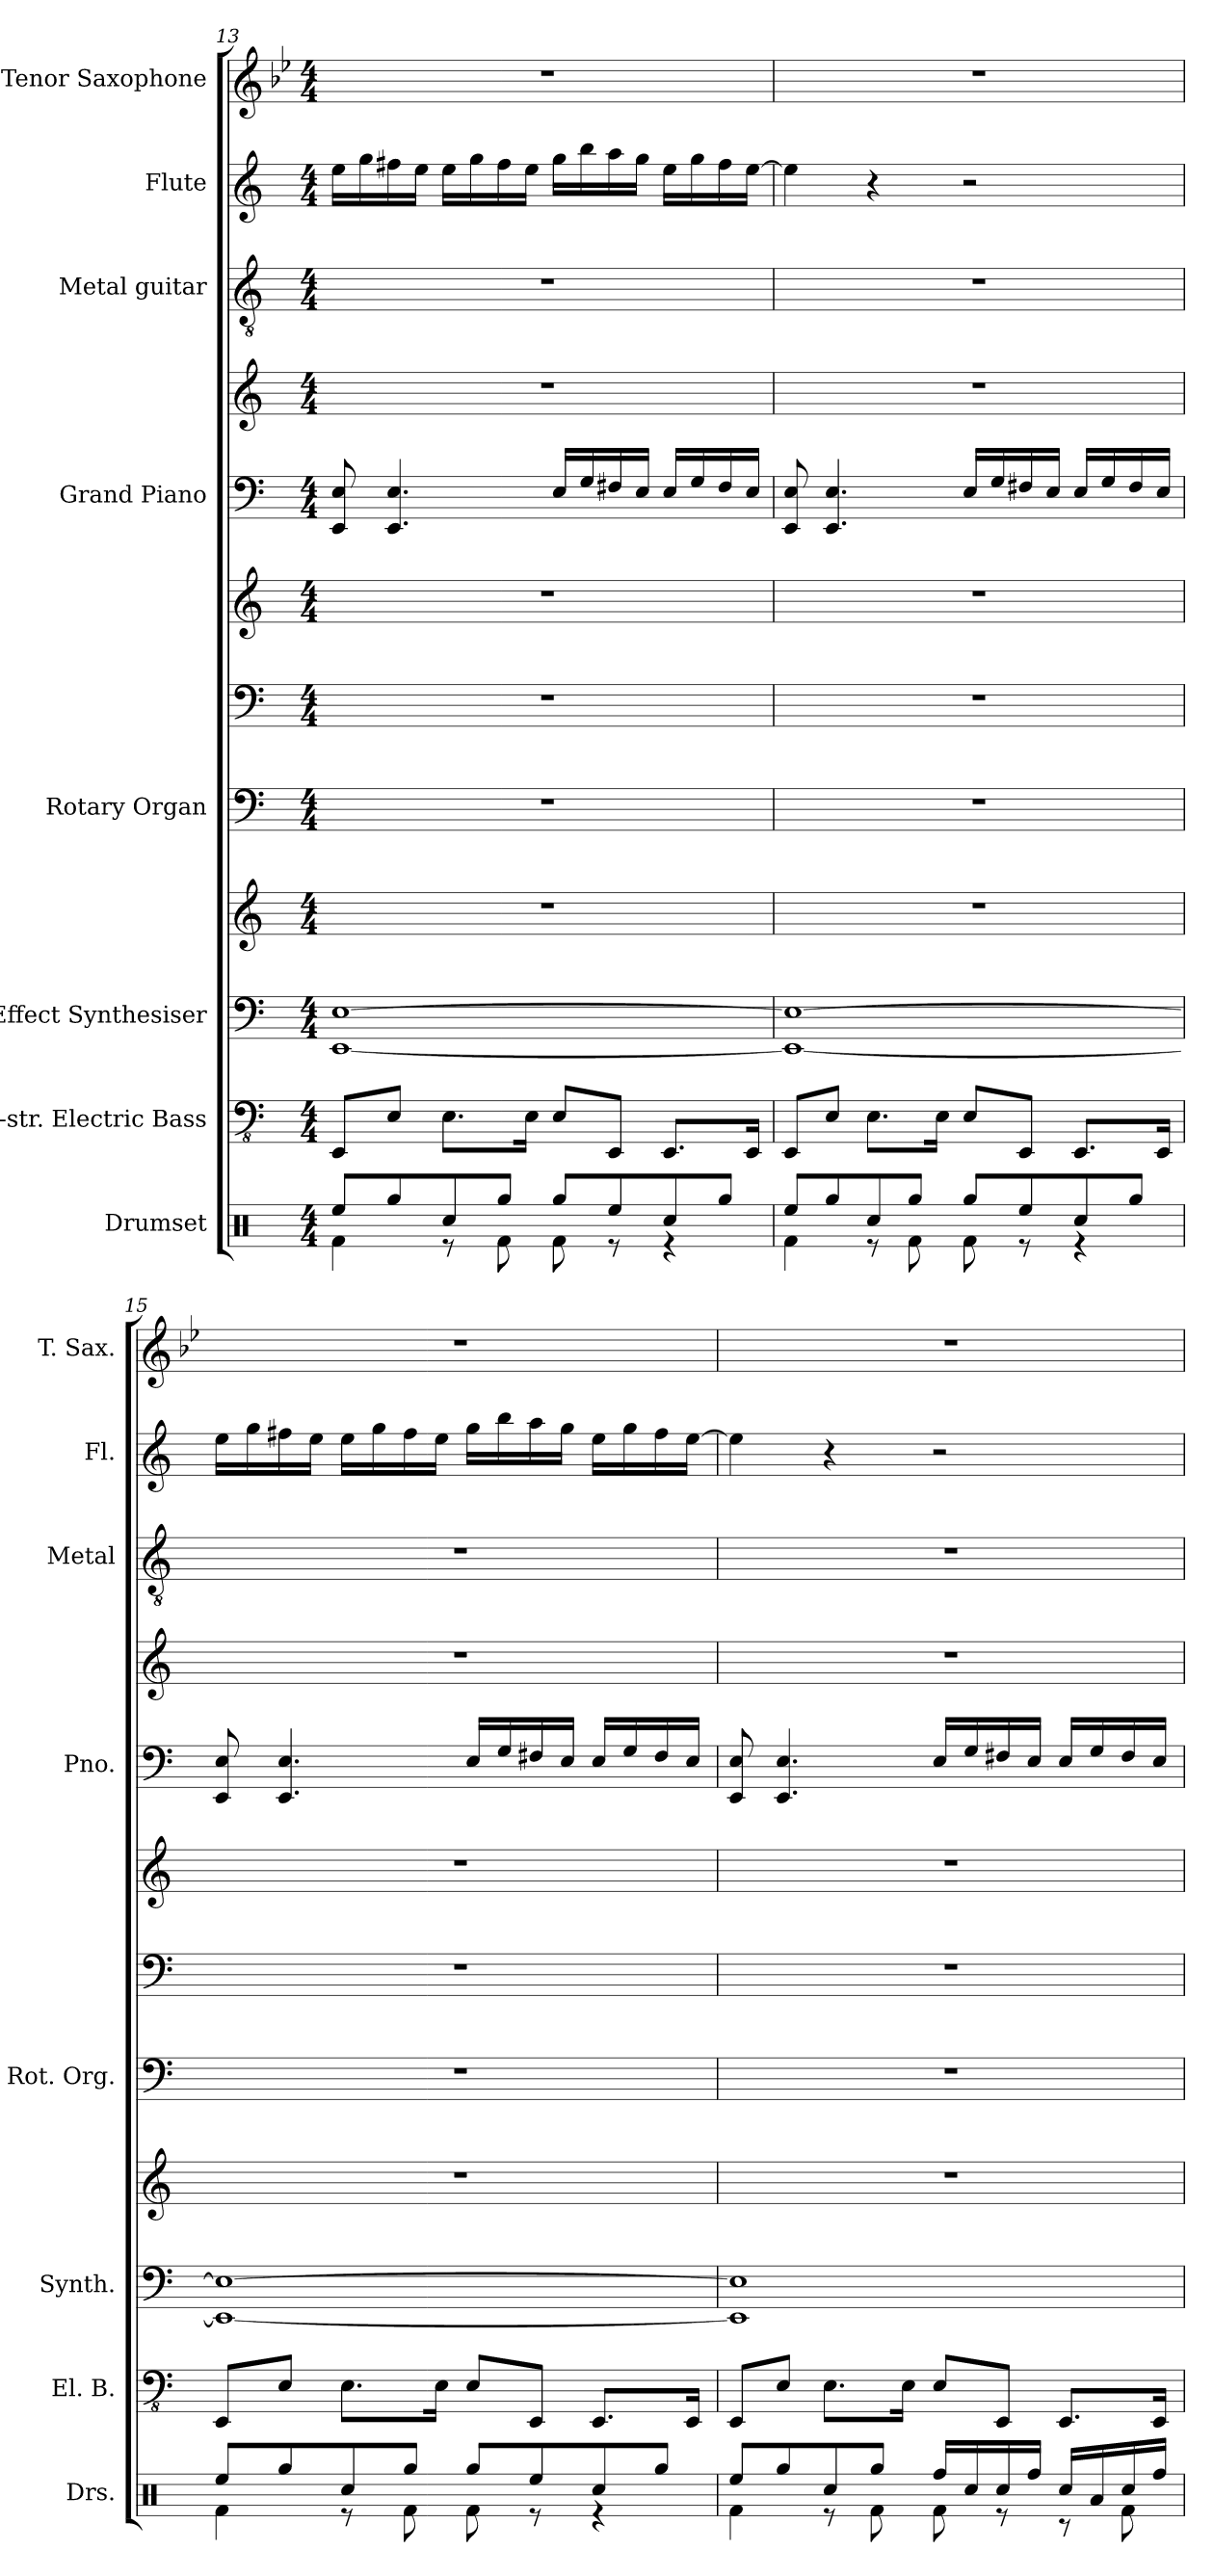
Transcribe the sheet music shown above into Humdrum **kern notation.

**kern	**kern	**kern	**kern	**kern	**kern	**kern	**kern	**kern	**kern	**kern	**kern
*part8	*part7	*part6	*part6	*part5	*part5	*part5	*part4	*part4	*part3	*part2	*part1
*staff12	*staff11	*staff10	*staff9	*staff8	*staff7	*staff6	*staff5	*staff4	*staff3	*staff2	*staff1
*I"Drumset	*I"5-str. Electric Bass	*I"Effect Synthesiser	*	*I"Rotary Organ	*	*	*I"Grand Piano	*	*I"Metal guitar	*I"Flute	*I"Tenor Saxophone
*I'Drs.	*I'El. B.	*I'Synth.	*	*I'Rot. Org.	*	*	*I'Pno.	*	*I'Metal	*I'Fl.	*I'T. Sax.
*clefX	*clefFv4	*clefF4	*clefG2	*clefF4	*clefF4	*clefG2	*clefF4	*clefG2	*clefGv2	*clefG2	*clefG2
*	*	*	*	*	*	*	*	*	*	*	*ITrd8c14
*k[]	*k[]	*k[]	*k[]	*k[]	*k[]	*k[]	*k[]	*k[]	*k[]	*k[]	*k[b-e-]
*M4/4	*M4/4	*M4/4	*M4/4	*M4/4	*M4/4	*M4/4	*M4/4	*M4/4	*M4/4	*M4/4	*M4/4
=13	=13	=13	=13	=13	=13	=13	=13	=13	=13	=13	=13
*^	*	*	*	*	*	*	*	*	*	*	*
8Ree/L	4Rf\	8EEE/L	[1EE [1E	1r	1r	1r	1r	8EE/ 8E/	1r	1r	16ee\LL	1r
.	.	.	.	.	.	.	.	.	.	.	16gg\	.
8Rgg/	.	8EE/J	.	.	.	.	.	4.EE/ 4.E/	.	.	16ff#X\	.
.	.	.	.	.	.	.	.	.	.	.	16ee\JJ	.
8Rcc/	8r	8.EE\L	.	.	.	.	.	.	.	.	16ee\LL	.
.	.	.	.	.	.	.	.	.	.	.	16gg\	.
8Rgg/J	8Rf\	.	.	.	.	.	.	.	.	.	16ff#\	.
.	.	16EE\Jk	.	.	.	.	.	.	.	.	16ee\JJ	.
8Rgg/L	8Rf\	8EE/L	.	.	.	.	.	16E/LL	.	.	16gg\LL	.
.	.	.	.	.	.	.	.	16G/	.	.	16bb\	.
8Ree/	8r	8EEE/J	.	.	.	.	.	16F#X/	.	.	16aa\	.
.	.	.	.	.	.	.	.	16E/JJ	.	.	16gg\JJ	.
8Rcc/	4r	8.EEE/L	.	.	.	.	.	16E/LL	.	.	16ee\LL	.
.	.	.	.	.	.	.	.	16G/	.	.	16gg\	.
8Rgg/J	.	.	.	.	.	.	.	16F#/	.	.	16ff#\	.
.	.	16EEE/Jk	.	.	.	.	.	16E/JJ	.	.	[16ee\JJ	.
!!LO:PB:g=z
=14	=14	=14	=14	=14	=14	=14	=14	=14	=14	=14	=14	=14
8Ree/L	4Rf\	8EEE/L	1EE_ 1E_	1r	1r	1r	1r	8EE/ 8E/	1r	1r	4ee\]	1r
8Rgg/	.	8EE/J	.	.	.	.	.	4.EE/ 4.E/	.	.	.	.
8Rcc/	8r	8.EE\L	.	.	.	.	.	.	.	.	4r	.
8Rgg/J	8Rf\	.	.	.	.	.	.	.	.	.	.	.
.	.	16EE\Jk	.	.	.	.	.	.	.	.	.	.
8Rgg/L	8Rf\	8EE/L	.	.	.	.	.	16E/LL	.	.	2r	.
.	.	.	.	.	.	.	.	16G/	.	.	.	.
8Ree/	8r	8EEE/J	.	.	.	.	.	16F#X/	.	.	.	.
.	.	.	.	.	.	.	.	16E/JJ	.	.	.	.
8Rcc/	4r	8.EEE/L	.	.	.	.	.	16E/LL	.	.	.	.
.	.	.	.	.	.	.	.	16G/	.	.	.	.
8Rgg/J	.	.	.	.	.	.	.	16F#/	.	.	.	.
.	.	16EEE/Jk	.	.	.	.	.	16E/JJ	.	.	.	.
=15	=15	=15	=15	=15	=15	=15	=15	=15	=15	=15	=15	=15
8Ree/L	4Rf\	8EEE/L	1EE_ 1E_	1r	1r	1r	1r	8EE/ 8E/	1r	1r	16ee\LL	1r
.	.	.	.	.	.	.	.	.	.	.	16gg\	.
8Rgg/	.	8EE/J	.	.	.	.	.	4.EE/ 4.E/	.	.	16ff#X\	.
.	.	.	.	.	.	.	.	.	.	.	16ee\JJ	.
8Rcc/	8r	8.EE\L	.	.	.	.	.	.	.	.	16ee\LL	.
.	.	.	.	.	.	.	.	.	.	.	16gg\	.
8Rgg/J	8Rf\	.	.	.	.	.	.	.	.	.	16ff#\	.
.	.	16EE\Jk	.	.	.	.	.	.	.	.	16ee\JJ	.
8Rgg/L	8Rf\	8EE/L	.	.	.	.	.	16E/LL	.	.	16gg\LL	.
.	.	.	.	.	.	.	.	16G/	.	.	16bb\	.
8Ree/	8r	8EEE/J	.	.	.	.	.	16F#X/	.	.	16aa\	.
.	.	.	.	.	.	.	.	16E/JJ	.	.	16gg\JJ	.
8Rcc/	4r	8.EEE/L	.	.	.	.	.	16E/LL	.	.	16ee\LL	.
.	.	.	.	.	.	.	.	16G/	.	.	16gg\	.
8Rgg/J	.	.	.	.	.	.	.	16F#/	.	.	16ff#\	.
.	.	16EEE/Jk	.	.	.	.	.	16E/JJ	.	.	[16ee\JJ	.
!!LO:PB:g=z
=16	=16	=16	=16	=16	=16	=16	=16	=16	=16	=16	=16	=16
8Ree/L	4Rf\	8EEE/L	1EE] 1E]	1r	1r	1r	1r	8EE/ 8E/	1r	1r	4ee\]	1r
8Rgg/	.	8EE/J	.	.	.	.	.	4.EE/ 4.E/	.	.	.	.
8Rcc/	8r	8.EE\L	.	.	.	.	.	.	.	.	4r	.
8Rgg/J	8Rf\	.	.	.	.	.	.	.	.	.	.	.
.	.	16EE\Jk	.	.	.	.	.	.	.	.	.	.
16Rff/LL	8Rf\	8EE/L	.	.	.	.	.	16E/LL	.	.	2r	.
16Rcc/	.	.	.	.	.	.	.	16G/	.	.	.	.
16Rcc/	8r	8EEE/J	.	.	.	.	.	16F#X/	.	.	.	.
16Rff/JJ	.	.	.	.	.	.	.	16E/JJ	.	.	.	.
16Rcc/LL	8r	8.EEE/L	.	.	.	.	.	16E/LL	.	.	.	.
16Ra/	.	.	.	.	.	.	.	16G/	.	.	.	.
16Rcc/	8Rf\	.	.	.	.	.	.	16F#/	.	.	.	.
16Rff/JJ	.	16EEE/Jk	.	.	.	.	.	16E/JJ	.	.	.	.
*v	*v	*	*	*	*	*	*	*	*	*	*	*
=	=	=	=	=	=	=	=	=	=	=	=
*-	*-	*-	*-	*-	*-	*-	*-	*-	*-	*-	*-
